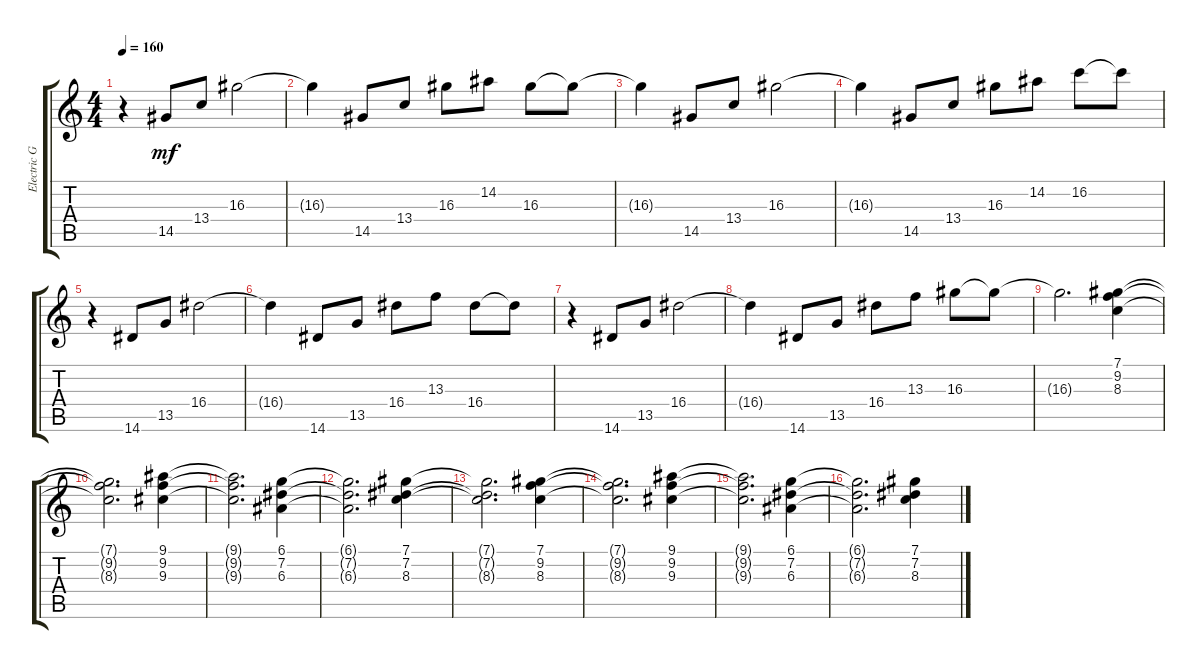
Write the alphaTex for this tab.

\track ("Electric Guitar" "Electric G") {instrument electricguitarclean}
\staff {score tabs}
\tuning (Db4 Ab3 E3 B2 Gb2 Db2) {hide}
\ts (4 4)
\tempo 160
\clef g2
\ks c
r.4{dy mf} 14.5.8 13.4.8 16.3.2 |
16.3{t}.4 14.5.8 13.4.8 16.3.8 14.2.8 16.3.8 16.3{t}.8 |
16.3{t}.4 14.5.8 13.4.8 16.3.2 |
16.3{t}.4 14.5.8 13.4.8 16.3.8 14.2.8 16.2.8 16.2{t}.8 |
r.4 14.6.8 13.5.8 16.4.2 |
16.4{t}.4 14.6.8 13.5.8 16.4.8 13.3.8 16.4.8 16.4{t}.8 |
r.4 14.6.8 13.5.8 16.4.2 |
16.4{t}.4 14.6.8 13.5.8 16.4.8 13.3.8 16.3.8 16.3{t}.8 |
16.3{t}.2{d} (7.1 9.2 8.3).4 |
(7.1{t} 9.2{t} 8.3{t}).2{d} (9.1 9.2 9.3).4 |
(9.1{t} 9.2{t} 9.3{t}).2{d} (6.1 7.2 6.3).4 |
(6.1{t} 7.2{t} 6.3{t}).2{d} (7.1 7.2 8.3).4 |
(7.1{t} 7.2{t} 8.3{t}).2{d} (7.1 9.2 8.3).4 |
(7.1{t} 9.2{t} 8.3{t}).2{d} (9.1 9.2 9.3).4 |
(9.1{t} 9.2{t} 9.3{t}).2{d} (6.1 7.2 6.3).4 |
(6.1{t} 7.2{t} 6.3{t}).2{d} (7.1 7.2 8.3).4
